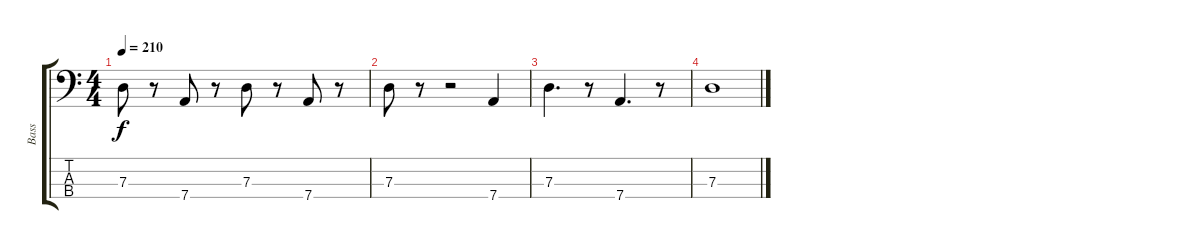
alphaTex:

\track ("Bass" "Bass") {instrument electricbasspick}
\staff {score tabs}
\tuning (F2 C2 G1 D1) {hide}
\ts (4 4)
\tempo 210
\clef f4
\ks c
7.3.8{dy f} r.8 7.4.8 r.8 7.3.8 r.8 7.4.8 r.8 |
7.3.8 r.8 r.2 7.4.4 |
7.3.4{d} r.8 7.4.4{d} r.8 |
7.3.1
